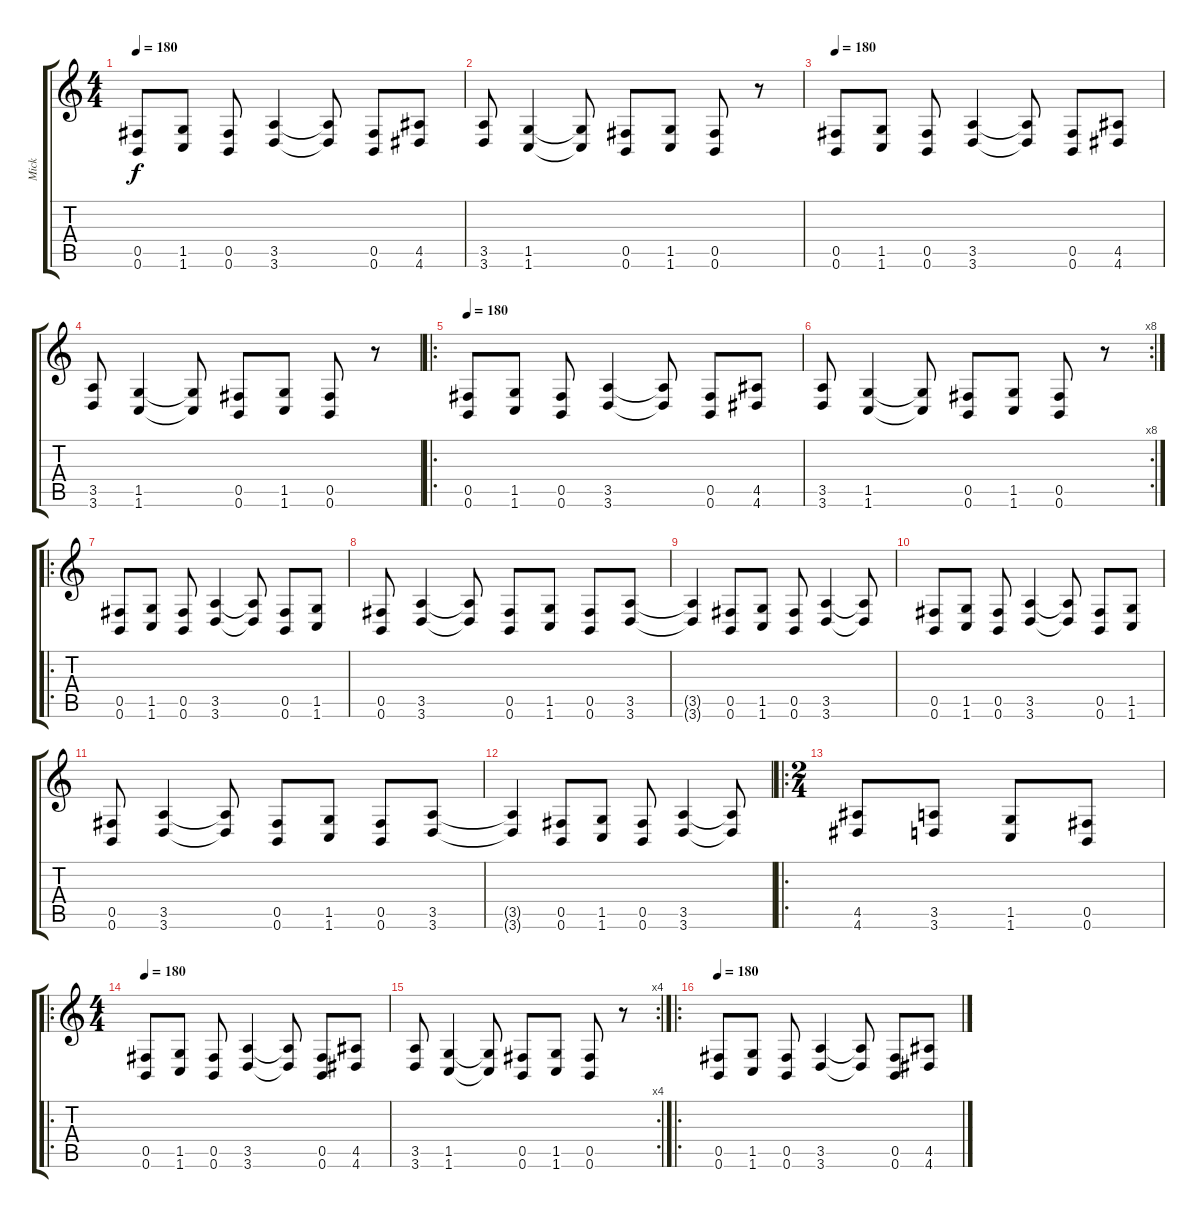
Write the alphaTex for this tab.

\track ("Mick" "Mick") {instrument distortionguitar}
\staff {score tabs}
\tuning (Db4 Ab3 E3 B2 Gb2 B1) {hide}
\ts (4 4)
\tempo 180
\clef g2
\ks c
(0.5 0.6).8{dy f} (1.5 1.6).8 (0.5 0.6).8 (3.5 3.6).4 (3.5{t} 3.6{t}).8 (0.5 0.6).8 (4.5 4.6).8 |
(3.5 3.6).8 (1.5 1.6).4 (1.5{t} 1.6{t}).8 (0.5 0.6).8 (1.5 1.6).8 (0.5 0.6).8 r.8 |
\tempo 180
(0.5 0.6).8 (1.5 1.6).8 (0.5 0.6).8 (3.5 3.6).4 (3.5{t} 3.6{t}).8 (0.5 0.6).8 (4.5 4.6).8 |
(3.5 3.6).8 (1.5 1.6).4 (1.5{t} 1.6{t}).8 (0.5 0.6).8 (1.5 1.6).8 (0.5 0.6).8 r.8 |
\ro
\tempo 180
(0.5 0.6).8 (1.5 1.6).8 (0.5 0.6).8 (3.5 3.6).4 (3.5{t} 3.6{t}).8 (0.5 0.6).8 (4.5 4.6).8 |
\rc 8
(3.5 3.6).8 (1.5 1.6).4 (1.5{t} 1.6{t}).8 (0.5 0.6).8 (1.5 1.6).8 (0.5 0.6).8 r.8 |
\ro
(0.5 0.6).8 (1.5 1.6).8 (0.5 0.6).8 (3.5 3.6).4 (3.5{t} 3.6{t}).8 (0.5 0.6).8 (1.5 1.6).8 |
(0.5 0.6).8 (3.5 3.6).4 (3.5{t} 3.6{t}).8 (0.5 0.6).8 (1.5 1.6).8 (0.5 0.6).8 (3.5 3.6).8 |
(3.5{t} 3.6{t}).4 (0.5 0.6).8 (1.5 1.6).8 (0.5 0.6).8 (3.5 3.6).4 (3.5{t} 3.6{t}).8 |
(0.5 0.6).8 (1.5 1.6).8 (0.5 0.6).8 (3.5 3.6).4 (3.5{t} 3.6{t}).8 (0.5 0.6).8 (1.5 1.6).8 |
(0.5 0.6).8 (3.5 3.6).4 (3.5{t} 3.6{t}).8 (0.5 0.6).8 (1.5 1.6).8 (0.5 0.6).8 (3.5 3.6).8 |
(3.5{t} 3.6{t}).4 (0.5 0.6).8 (1.5 1.6).8 (0.5 0.6).8 (3.5 3.6).4 (3.5{t} 3.6{t}).8 |
\ro
\ts (2 4)
(4.5 4.6).8 (3.5 3.6).8 (1.5 1.6).8 (0.5 0.6).8 |
\ro
\ts (4 4)
\tempo 180
(0.5 0.6).8 (1.5 1.6).8 (0.5 0.6).8 (3.5 3.6).4 (3.5{t} 3.6{t}).8 (0.5 0.6).8 (4.5 4.6).8 |
\rc 4
(3.5 3.6).8 (1.5 1.6).4 (1.5{t} 1.6{t}).8 (0.5 0.6).8 (1.5 1.6).8 (0.5 0.6).8 r.8 |
\ro
\tempo 180
(0.5 0.6).8 (1.5 1.6).8 (0.5 0.6).8 (3.5 3.6).4 (3.5{t} 3.6{t}).8 (0.5 0.6).8 (4.5 4.6).8
